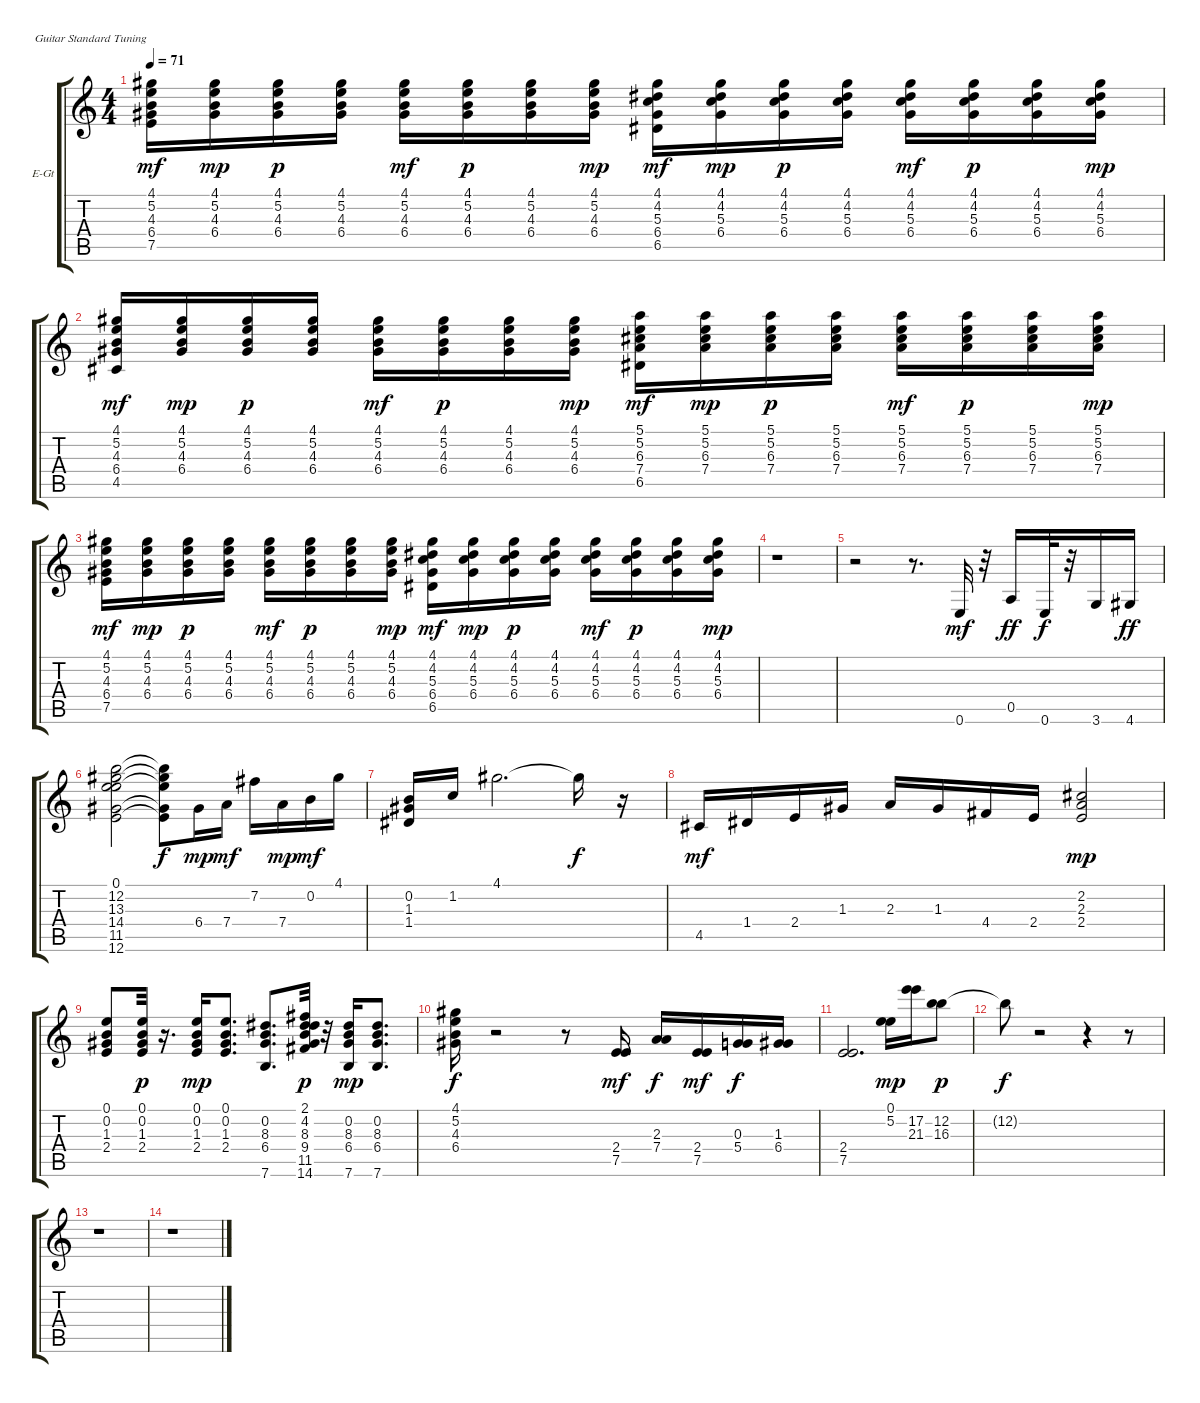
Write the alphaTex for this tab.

\bracketExtendMode groupsimilarinstruments
\firstSystemTrackNameOrientation horizontal
\otherSystemsTrackNameOrientation horizontal
\track ("Гитара 2" "E-Gt") {instrument electricguitarclean}
\staff {score tabs}
\tuning (E4 B3 G3 D3 A2 E2)
\ts (4 4)
\tempo 71
\clef g2
\ks c
(4.1 5.2 4.3 6.4 7.5).16{dy mf} (4.1 5.2 4.3 6.4).16{dy mp} (4.1 5.2 4.3 6.4).16{dy p} (4.1 5.2 4.3 6.4).16 (4.1 5.2 4.3 6.4).16{dy mf} (4.1 5.2 4.3 6.4).16{dy p} (4.1 5.2 4.3 6.4).16 (4.1 5.2 4.3 6.4).16{dy mp} (4.1 4.2 5.3 6.4 6.5).16{dy mf} (4.1 4.2 5.3 6.4).16{dy mp} (4.1 4.2 5.3 6.4).16{dy p} (4.1 4.2 5.3 6.4).16 (4.1 4.2 5.3 6.4).16{dy mf} (4.1 4.2 5.3 6.4).16{dy p} (4.1 4.2 5.3 6.4).16 (4.1 4.2 5.3 6.4).16{dy mp} |
(4.1 5.2 4.3 6.4 4.5).16{dy mf} (4.1 5.2 4.3 6.4).16{dy mp} (4.1 5.2 4.3 6.4).16{dy p} (4.1 5.2 4.3 6.4).16 (4.1 5.2 4.3 6.4).16{dy mf} (4.1 5.2 4.3 6.4).16{dy p} (4.1 5.2 4.3 6.4).16 (4.1 5.2 4.3 6.4).16{dy mp} (5.1 5.2 6.3 7.4 6.5).16{dy mf} (5.1 5.2 6.3 7.4).16{dy mp} (5.1 5.2 6.3 7.4).16{dy p} (5.1 5.2 6.3 7.4).16 (5.1 5.2 6.3 7.4).16{dy mf} (5.1 5.2 6.3 7.4).16{dy p} (5.1 5.2 6.3 7.4).16 (5.1 5.2 6.3 7.4).16{dy mp} |
(4.1 5.2 4.3 6.4 7.5).16{dy mf} (4.1 5.2 4.3 6.4).16{dy mp} (4.1 5.2 4.3 6.4).16{dy p} (4.1 5.2 4.3 6.4).16 (4.1 5.2 4.3 6.4).16{dy mf} (4.1 5.2 4.3 6.4).16{dy p} (4.1 5.2 4.3 6.4).16 (4.1 5.2 4.3 6.4).16{dy mp} (4.1 4.2 5.3 6.4 6.5).16{dy mf} (4.1 4.2 5.3 6.4).16{dy mp} (4.1 4.2 5.3 6.4).16{dy p} (4.1 4.2 5.3 6.4).16 (4.1 4.2 5.3 6.4).16{dy mf} (4.1 4.2 5.3 6.4).16{dy p} (4.1 4.2 5.3 6.4).16 (4.1 4.2 5.3 6.4).16{dy mp} |
r.1 |
r.2 r.8{d} 0.6.32{dy mf} r.32 0.5.16{dy ff} 0.6.32{dy f} r.32 3.6.16 4.6.16{dy ff} |
(0.1 12.2 13.3 14.4 11.5 12.6).2 (0.1{t} 12.2{t} 13.3{t} 11.5{t} 12.6{t}).8{dy f} 6.4.16{dy mp} 7.4.16{dy mf} 7.2.16 7.4.16{dy mp} 0.2.16{dy mf} 4.1.16 |
(0.2 1.3 1.4).16 1.2.16 4.1.2{d} 4.1{t}.16{dy f} r.16 |
4.5.16{dy mf} 1.4.16 2.4.16 1.3.16 2.3.16 1.3.16 4.4.16 2.4.16 (2.2 2.3 2.4).2{dy mp} |
(0.1 0.2 1.3 2.4).8 (0.1 0.2 1.3 2.4).32{dy p} r.16{d} (0.1 0.2 1.3 2.4).16{dy mp} (0.1 0.2 1.3 2.4).8{d} (0.2 8.3 6.4 7.6).8{d} (2.1 4.2 8.3 9.4 11.5 14.6).32{dy p} r.32 (0.2 8.3 6.4 7.6).16{dy mp} (0.2 8.3 6.4 7.6).8{d} |
(4.1 5.2 4.3 6.4).16{dy f} r.2 r.8 (2.4 7.5).16{dy mf} (2.3 7.4).16{dy f} (2.4 7.5).16{dy mf} (0.3 5.4).16{dy f} (1.3 6.4).16 |
(2.4 7.5).2{d} (0.1 5.2).16{dy mp} (17.2 21.3).16 (12.2 16.3).8{dy p} |
12.2{t}.8{dy f} r.2 r.4 r.8 |
r.1 |
r.1
